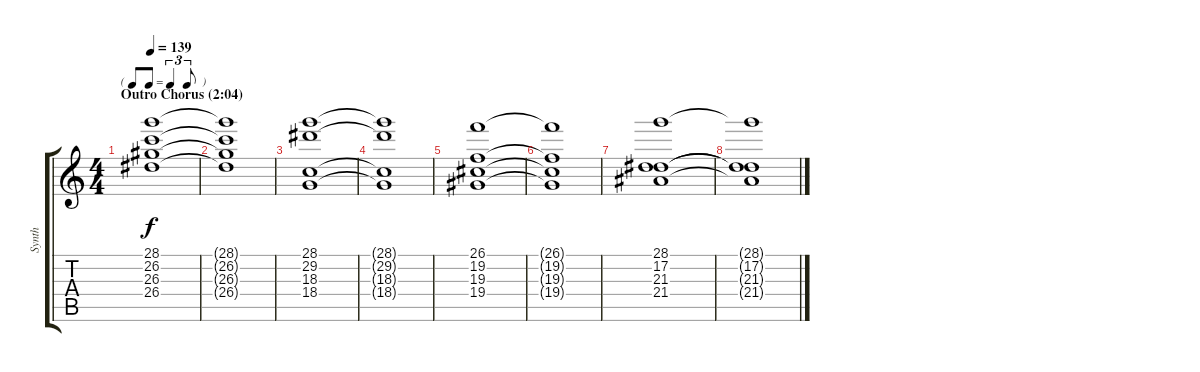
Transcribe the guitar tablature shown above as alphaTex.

\track ("Synth" "Synth") {instrument stringensemble1}
\staff {score tabs}
\tuning (Eb4 Bb3 Gb3 Db3 Ab2 Eb2) {hide}
\ts (4 4)
\tf triplet8th
\section ("" "Outro Chorus (2:04)")
\tempo 139
\clef g2
\ks c
(28.1 26.2 26.3 26.4).1{dy f volume 3} |
(28.1{t} 26.2{t} 26.3{t} 26.4{t}).1 |
(28.1 29.2 18.3 18.4).1{volume 2} |
(28.1{t} 29.2{t} 18.3{t} 18.4{t}).1 |
(26.1 19.2 19.3 19.4).1{volume 1} |
(26.1{t} 19.2{t} 19.3{t} 19.4{t}).1 |
(28.1 17.2 21.3 21.4).1{volume 0} |
(28.1{t} 17.2{t} 21.3{t} 21.4{t}).1
